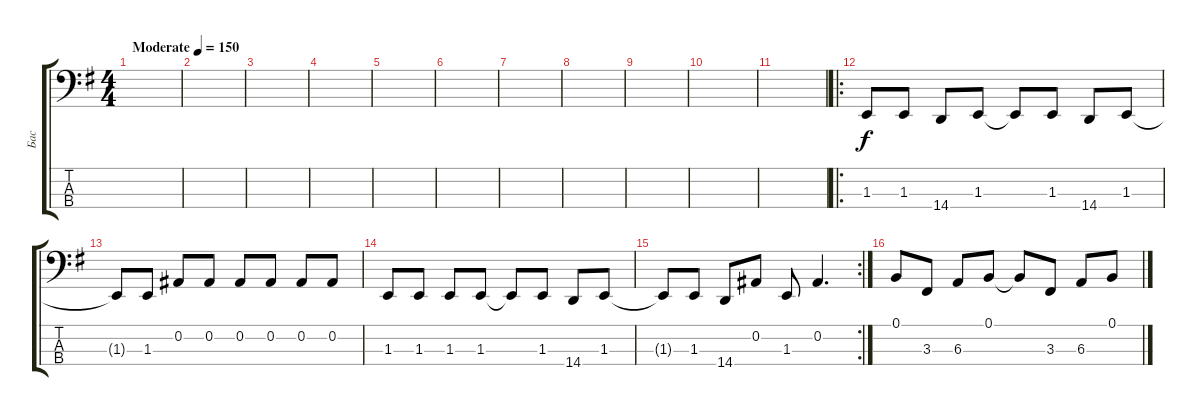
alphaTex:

\track ("Бас" "Бас") {instrument synthbass1}
\staff {score tabs}
\tuning (B1 Bb1 Eb1 C0) {hide}
\ts (4 4)
\tempo (150 "Moderate")
\clef f4
\ks g
|
|
|
|
|
|
|
|
|
|
|
\ro
1.3.8{volume 16} 1.3.8 14.4.8 1.3.8 1.3{t}.8 1.3.8 14.4.8 1.3.8 |
1.3{t}.8 1.3.8 0.2.8 0.2.8 0.2.8 0.2.8 0.2.8 0.2.8 |
1.3.8 1.3.8 1.3.8 1.3.8 1.3{t}.8 1.3.8 14.4.8 1.3.8 |
\rc 2
1.3{t}.8 1.3.8 14.4.8 0.2.8 1.3.8 0.2.4{d} |
0.1.8 3.3.8 6.3.8 0.1.8 0.1{t}.8 3.3.8 6.3.8 0.1.8
